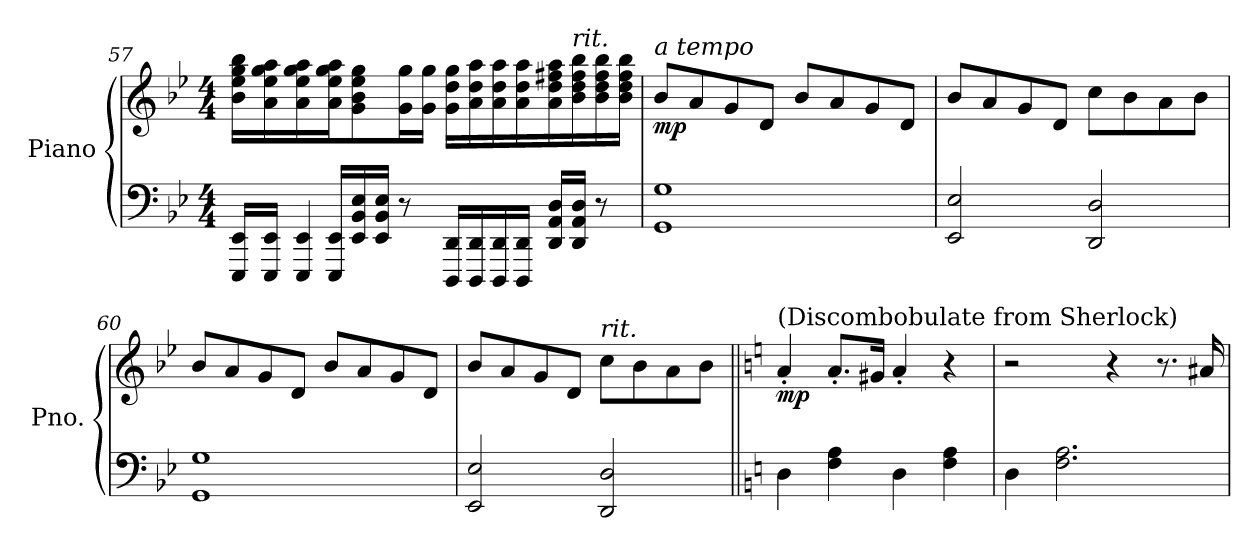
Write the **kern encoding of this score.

**kern	**kern	**dynam
*part1	*part1	*part1
*staff2	*staff1	*staff1/2
*I"Piano	*	*
*I'Pno.	*	*
*clefF4	*clefG2	*
*k[b-e-]	*k[b-e-]	*
*M4/4	*M4/4	*
=57	=57	=57
*^	*	*
16EEE-/ 16EE-/LL	8.ryy	16b-\ 16ee-\ 16gg\ 16bb-\LL	.
16EEE-/ 16EE-/JJ	.	16a\ 16ee-\ 16gg\ 16aa\	.
4EEE-/ 4EE-/	.	16a\ 16ee-\ 16gg\ 16aa\	.
.	16EEE-/ 16EE-/LL	16a\ 16ee-\ 16gg\ 16aa\J	.
.	16EE-/ 16BB-/ 16E-/	8g\ 8b-\ 8ee-\ 8gg\	.
.	16EE-/ 16BB-/ 16E-/JJ	.	.
8r	2ryy	16g\ 16gg\L	.
.	.	16g\ 16gg\JJ	.
16DDD/ 16DD/LL	.	16g\ 16dd\ 16gg\LL	.
16DDD/ 16DD/	.	16a\ 16dd\ 16aa\	.
16DDD/ 16DD/	.	16a\ 16dd\ 16aa\	.
16DDD/ 16DD/JJ	.	16a\ 16dd\ 16aa\	.
16DD/ 16AA/ 16D/LL	.	16a\ 16dd\ 16ff#X\ 16aa\	.
!	!	!LO:TX:a:i:t=rit.	!
16DD/ 16AA/ 16D/JJ	.	16b-\ 16dd\ 16ff#\ 16bb-\	.
8r	8ryy	16b-\ 16dd\ 16ff#\ 16bb-\	.
.	.	16b-\ 16dd\ 16ff#\ 16bb-\JJ	.
!!LO:LB:g=z
=58	=58	=58	=58
!	!	!LO:TX:a:i:t=a tempo	!
!	!	!	!LO:DY:b
1G	1GG	8b-/L	mp
.	.	8a/	.
.	.	8g/	.
.	.	8d/J	.
.	.	8b-/L	.
.	.	8a/	.
.	.	8g/	.
.	.	8d/J	.
*v	*v	*	*
=59	=59	=59
2EE-/ 2E-/	8b-/L	.
.	8a/	.
.	8g/	.
.	8d/J	.
2DD/ 2D/	8cc\L	.
.	8b-\	.
.	8a\	.
.	8b-\J	.
=60	=60	=60
*^	*	*
1G	1GG	8b-/L	.
.	.	8a/	.
.	.	8g/	.
.	.	8d/J	.
.	.	8b-/L	.
.	.	8a/	.
.	.	8g/	.
.	.	8d/J	.
*v	*v	*	*
=61	=61	=61
2EE-/ 2E-/	8b-/L	.
.	8a/	.
.	8g/	.
.	8d/J	.
!	!LO:TX:a:i:t=rit.	!
2DD/ 2D/	8cc\L	.
.	8b-\	.
.	8a\	.
.	8b-\J	.
=62||	=62||	=62||
*k[]	*k[]	*
*	*MM70	*
!	!LO:TX:a:t=(Discombobulate from Sherlock)	!
!	!LO:N:head=solid	!LO:DY:b
4D\	4a'/	mp
4F\ 4A\	8.a'/L	.
.	16g#X/Jk	.
4D\	4a'/	.
4F\ 4A\	4r	.
=63	=63	=63
4D\	2r	.
2.F\ 2.A\	.	.
.	4r	.
.	8.r	.
.	16a#X/	.
=	=	=
*-	*-	*-
